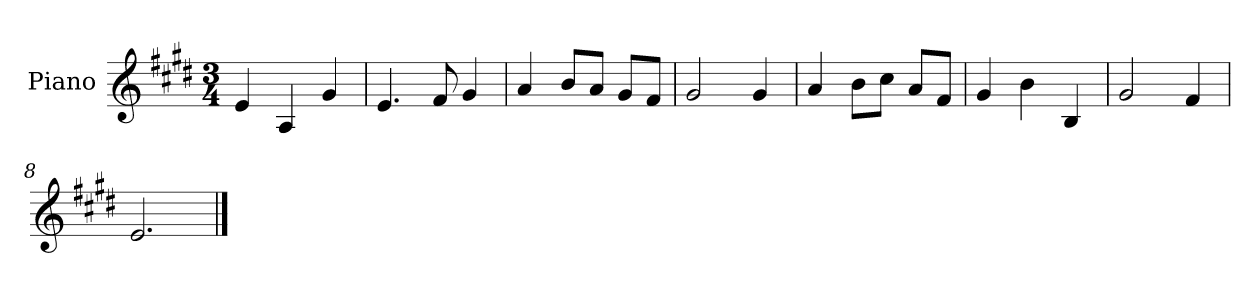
**kern
*part1
*staff1
*I"Piano
*I'Pno.
*clefG2
*k[f#c#g#d#]
*M3/4
*MM120
=1
4e/
4A/
4g#/
=2
4.e/
8f#/
4g#/
=3
4a/
8b/L
8a/J
8g#/L
8f#/J
=4
2g#/
4g#/
=5
4a/
8b\L
8cc#\J
8a/L
8f#/J
=6
4g#/
4b\
4B/
=7
2g#/
4f#/
=8
2.e/
==
*-
